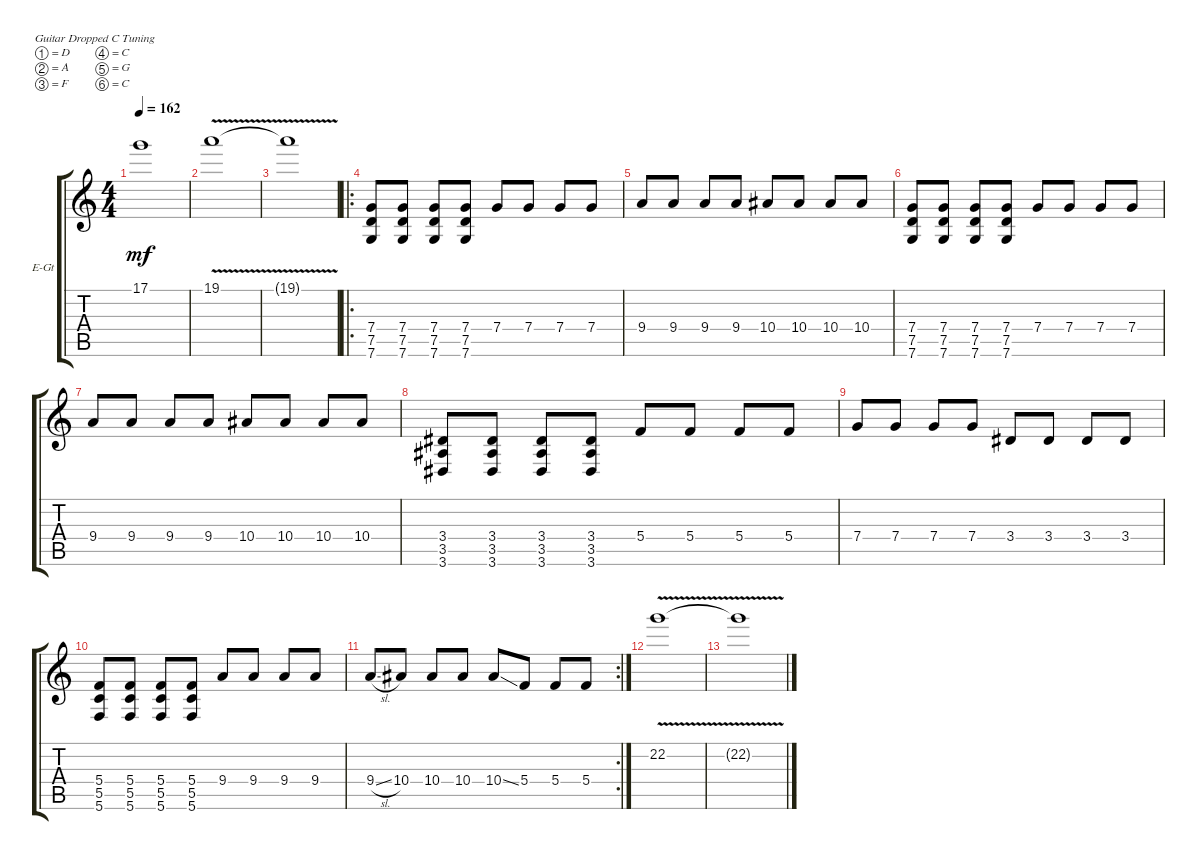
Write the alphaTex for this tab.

\defaultSystemsLayout 4
\bracketExtendMode groupsimilarinstruments
\firstSystemTrackNameOrientation horizontal
\otherSystemsTrackNameOrientation horizontal
\track ("Matt Tuck" "E-Gt") {instrument distortionguitar}
\staff {score tabs}
\tuning (D4 A3 F3 C3 G2 C2)
\ts (4 4)
\tempo 162
\clef g2
\ks c
17.1{t}.1{dy mf} |
19.1{v}.1 |
19.1{t}.1 |
\ro
(7.6 7.5 7.4).8 (7.4 7.5 7.6).8 (7.6 7.5 7.4).8 (7.4 7.5 7.6).8 7.4.8 7.4.8 7.4.8 7.4.8 |
9.4.8 9.4.8 9.4.8 9.4.8 10.4.8 10.4.8 10.4.8 10.4.8 |
(7.6 7.5 7.4).8 (7.4 7.5 7.6).8 (7.6 7.5 7.4).8 (7.4 7.5 7.6).8 7.4.8 7.4.8 7.4.8 7.4.8 |
9.4.8 9.4.8 9.4.8 9.4.8 10.4.8 10.4.8 10.4.8 10.4.8 |
(3.4 3.5 3.6).8 (3.4 3.5 3.6).8 (3.6 3.5 3.4).8 (3.4 3.5 3.6).8 5.4.8 5.4.8 5.4.8 5.4.8 |
7.4.8 7.4.8 7.4.8 7.4.8 3.4.8 3.4.8 3.4.8 3.4.8 |
(5.4 5.5 5.6).8 (5.6 5.5 5.4).8 (5.4 5.5 5.6).8 (5.6 5.5 5.4).8 9.4.8 9.4.8 9.4.8 9.4.8 |
\rc 2
9.4{sl}.8 10.4.8 10.4.8 10.4.8 10.4{ss}.8 5.4.8 5.4.8 5.4.8 |
22.2{v}.1 |
22.2{v t}.1
